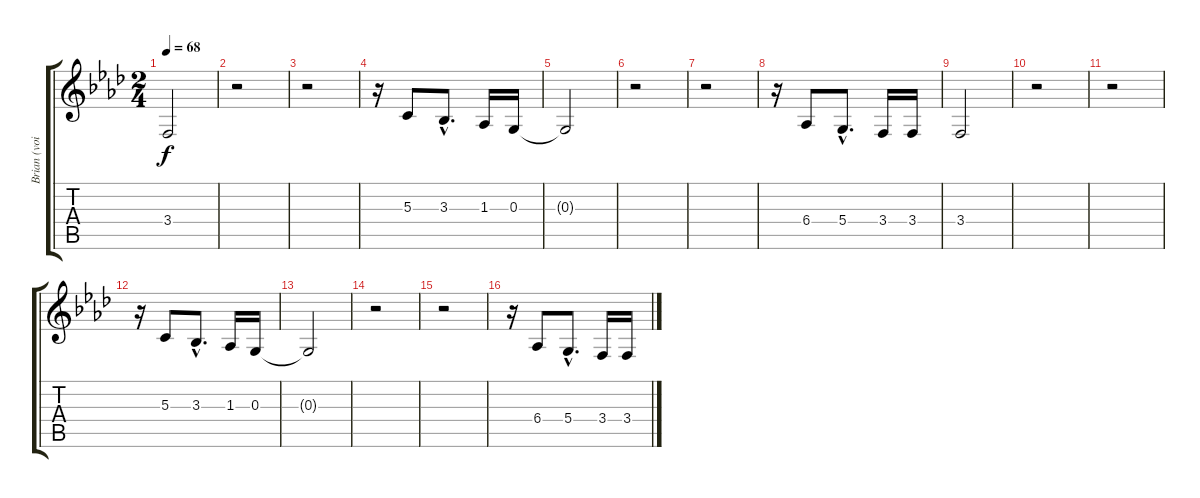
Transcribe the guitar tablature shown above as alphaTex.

\track ("Brian (voice)" "Brian (voi") {instrument flute}
\staff {score tabs}
\tuning (E4 B3 G3 D3 A2 E2) {hide}
\ts (2 4)
\tempo 68
\clef g2
\ks fminor
3.4.2{dy f} |
r.2 |
r.2 |
r.16 5.3.8 3.3{hac}.8{d} 1.3.16 0.3.16 |
0.3{t}.2 |
r.2 |
r.2 |
r.16 6.4.8 5.4{hac}.8{d} 3.4.16 3.4.16 |
3.4.2 |
r.2 |
r.2 |
r.16 5.3.8 3.3{hac}.8{d} 1.3.16 0.3.16 |
0.3{t}.2 |
r.2 |
r.2 |
r.16 6.4.8 5.4{hac}.8{d} 3.4.16 3.4.16
